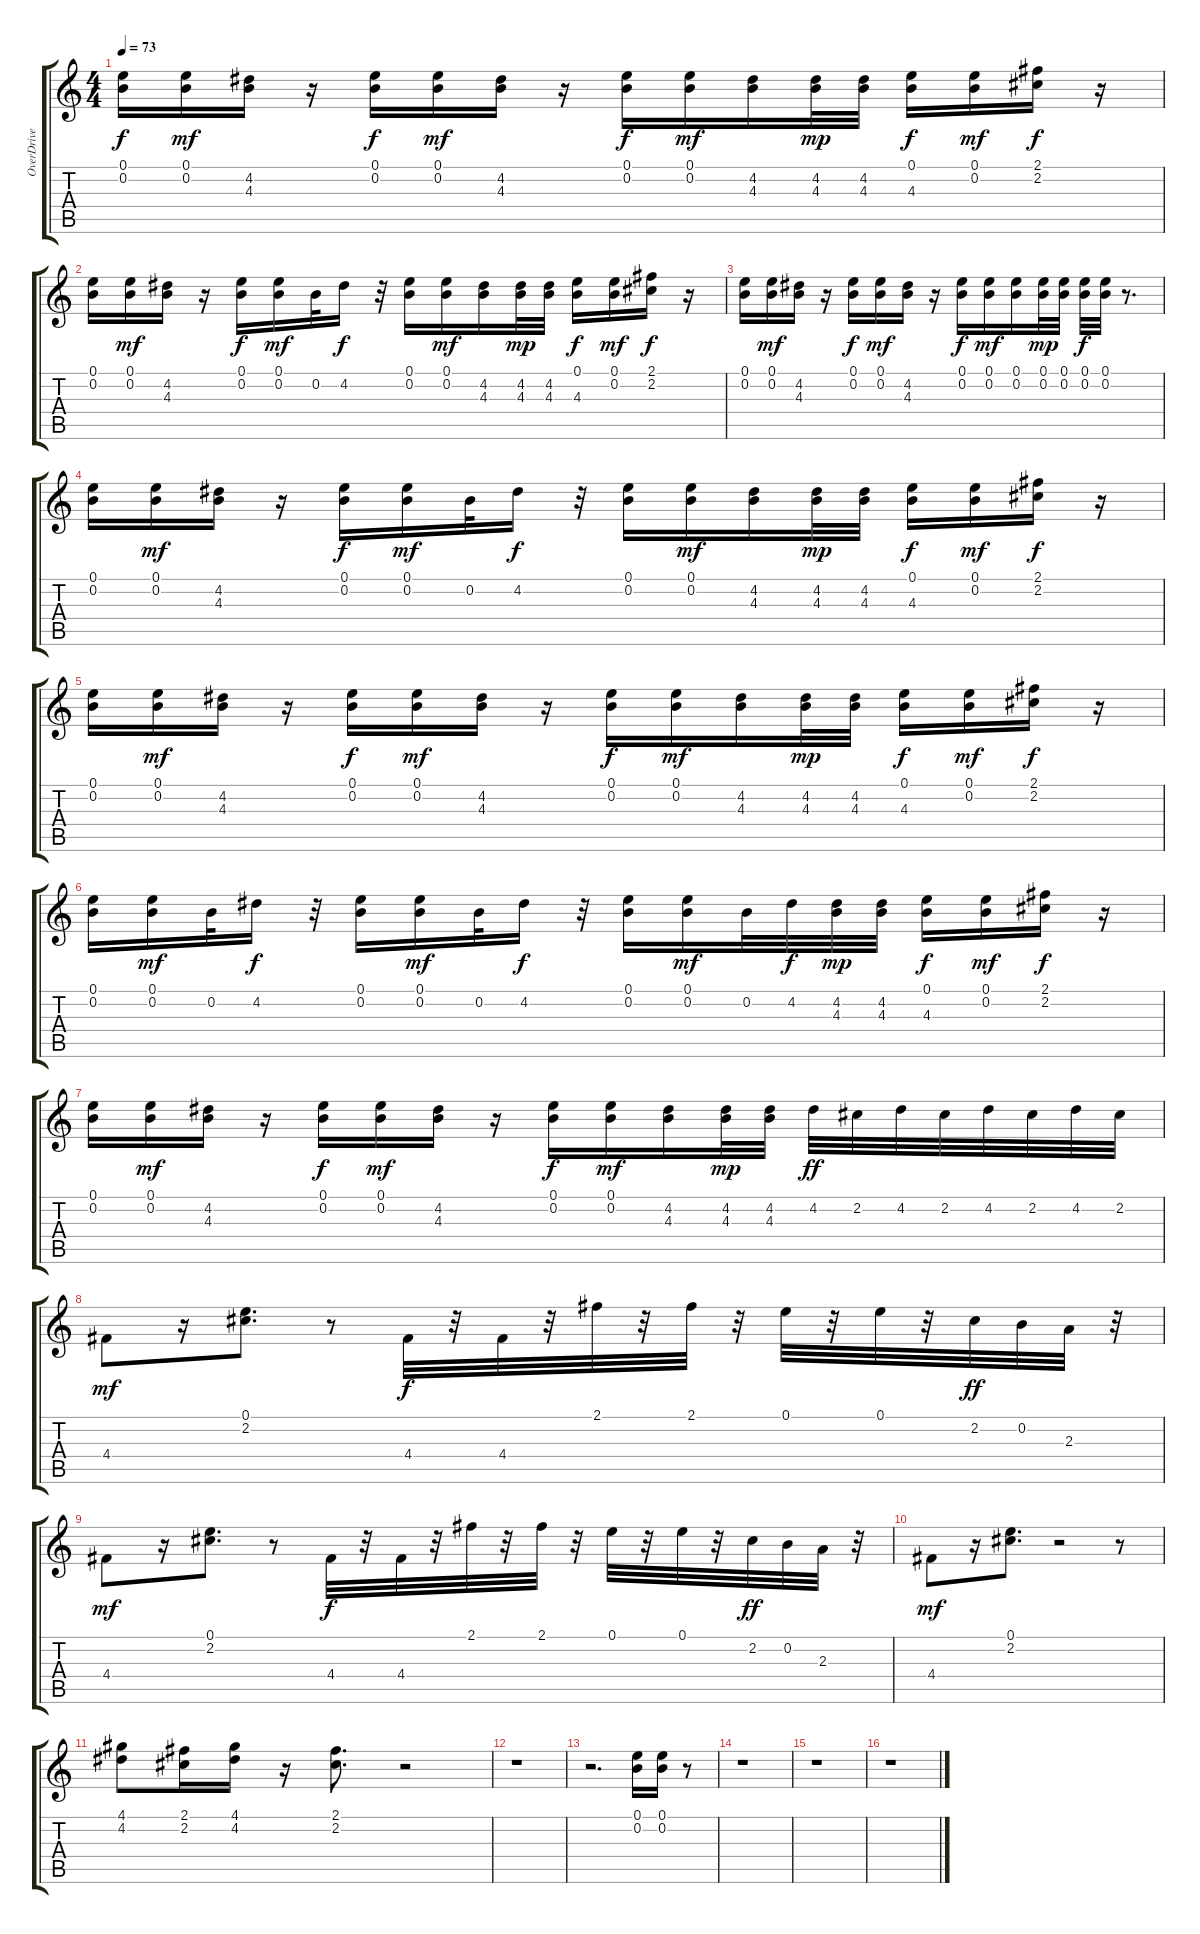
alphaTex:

\track ("OverDrive GT" "OverDrive ") {instrument overdrivenguitar}
\staff {score tabs}
\tuning (E4 B3 G3 D3 A2 E2) {hide}
\ts (4 4)
\tempo 73
\clef g2
\ks c
(0.1 0.2).16{dy f} (0.1 0.2).16{dy mf} (4.2 4.3).16 r.16 (0.1 0.2).16{dy f} (0.1 0.2).16{dy mf} (4.2 4.3).16 r.16 (0.1 0.2).16{dy f} (0.1 0.2).16{dy mf} (4.2 4.3).16 (4.2 4.3).32{dy mp} (4.2 4.3).32 (0.1 4.3).16{dy f} (0.1 0.2).16{dy mf} (2.1 2.2).16{dy f} r.16 |
(0.1 0.2).16 (0.1 0.2).16{dy mf} (4.2 4.3).16 r.16 (0.1 0.2).16{dy f} (0.1 0.2).16{dy mf} 0.2.32 4.2.16{dy f} r.32 (0.1 0.2).16 (0.1 0.2).16{dy mf} (4.2 4.3).16 (4.2 4.3).32{dy mp} (4.2 4.3).32 (0.1 4.3).16{dy f} (0.1 0.2).16{dy mf} (2.1 2.2).16{dy f} r.16 |
(0.1 0.2).16 (0.1 0.2).16{dy mf} (4.2 4.3).16 r.16 (0.1 0.2).16{dy f} (0.1 0.2).16{dy mf} (4.2 4.3).16 r.16 (0.1 0.2).16{dy f} (0.1 0.2).16{dy mf} (0.1 0.2).16 (0.1 0.2).32{dy mp} (0.1 0.2).32 (0.1 0.2).32{dy f} (0.1 0.2).32 r.8{d} |
(0.1 0.2).16 (0.1 0.2).16{dy mf} (4.2 4.3).16 r.16 (0.1 0.2).16{dy f} (0.1 0.2).16{dy mf} 0.2.32 4.2.16{dy f} r.32 (0.1 0.2).16 (0.1 0.2).16{dy mf} (4.2 4.3).16 (4.2 4.3).32{dy mp} (4.2 4.3).32 (0.1 4.3).16{dy f} (0.1 0.2).16{dy mf} (2.1 2.2).16{dy f} r.16 |
(0.1 0.2).16 (0.1 0.2).16{dy mf} (4.2 4.3).16 r.16 (0.1 0.2).16{dy f} (0.1 0.2).16{dy mf} (4.2 4.3).16 r.16 (0.1 0.2).16{dy f} (0.1 0.2).16{dy mf} (4.2 4.3).16 (4.2 4.3).32{dy mp} (4.2 4.3).32 (0.1 4.3).16{dy f} (0.1 0.2).16{dy mf} (2.1 2.2).16{dy f} r.16 |
(0.1 0.2).16 (0.1 0.2).16{dy mf} 0.2.32 4.2.16{dy f} r.32 (0.1 0.2).16 (0.1 0.2).16{dy mf} 0.2.32 4.2.16{dy f} r.32 (0.1 0.2).16 (0.1 0.2).16{dy mf} 0.2.32 4.2.32{dy f} (4.2 4.3).32{dy mp} (4.2 4.3).32 (0.1 4.3).16{dy f} (0.1 0.2).16{dy mf} (2.1 2.2).16{dy f} r.16 |
(0.1 0.2).16 (0.1 0.2).16{dy mf} (4.2 4.3).16 r.16 (0.1 0.2).16{dy f} (0.1 0.2).16{dy mf} (4.2 4.3).16 r.16 (0.1 0.2).16{dy f} (0.1 0.2).16{dy mf} (4.2 4.3).16 (4.2 4.3).32{dy mp} (4.2 4.3).32 4.2.32{dy ff} 2.2.32 4.2.32 2.2.32 4.2.32 2.2.32 4.2.32 2.2.32 |
4.4.8{dy mf} r.16 (0.1 2.2).8{d} r.8 4.4.32{dy f} r.32 4.4.32 r.32 2.1.32 r.32 2.1.32 r.32 0.1.32 r.32 0.1.32 r.32 2.2.32{dy ff} 0.2.32 2.3.32 r.32 |
4.4.8{dy mf} r.16 (0.1 2.2).8{d} r.8 4.4.32{dy f} r.32 4.4.32 r.32 2.1.32 r.32 2.1.32 r.32 0.1.32 r.32 0.1.32 r.32 2.2.32{dy ff} 0.2.32 2.3.32 r.32 |
4.4.8{dy mf} r.16 (0.1 2.2).8{d} r.2 r.8 |
(4.1 4.2).8 (2.1 2.2).16 (4.1 4.2).16 r.16 (2.1 2.2).8{d} r.2 |
r.1 |
r.2{d} (0.1 0.2).16 (0.1 0.2).16 r.8 |
r.1 |
r.1 |
r.1
